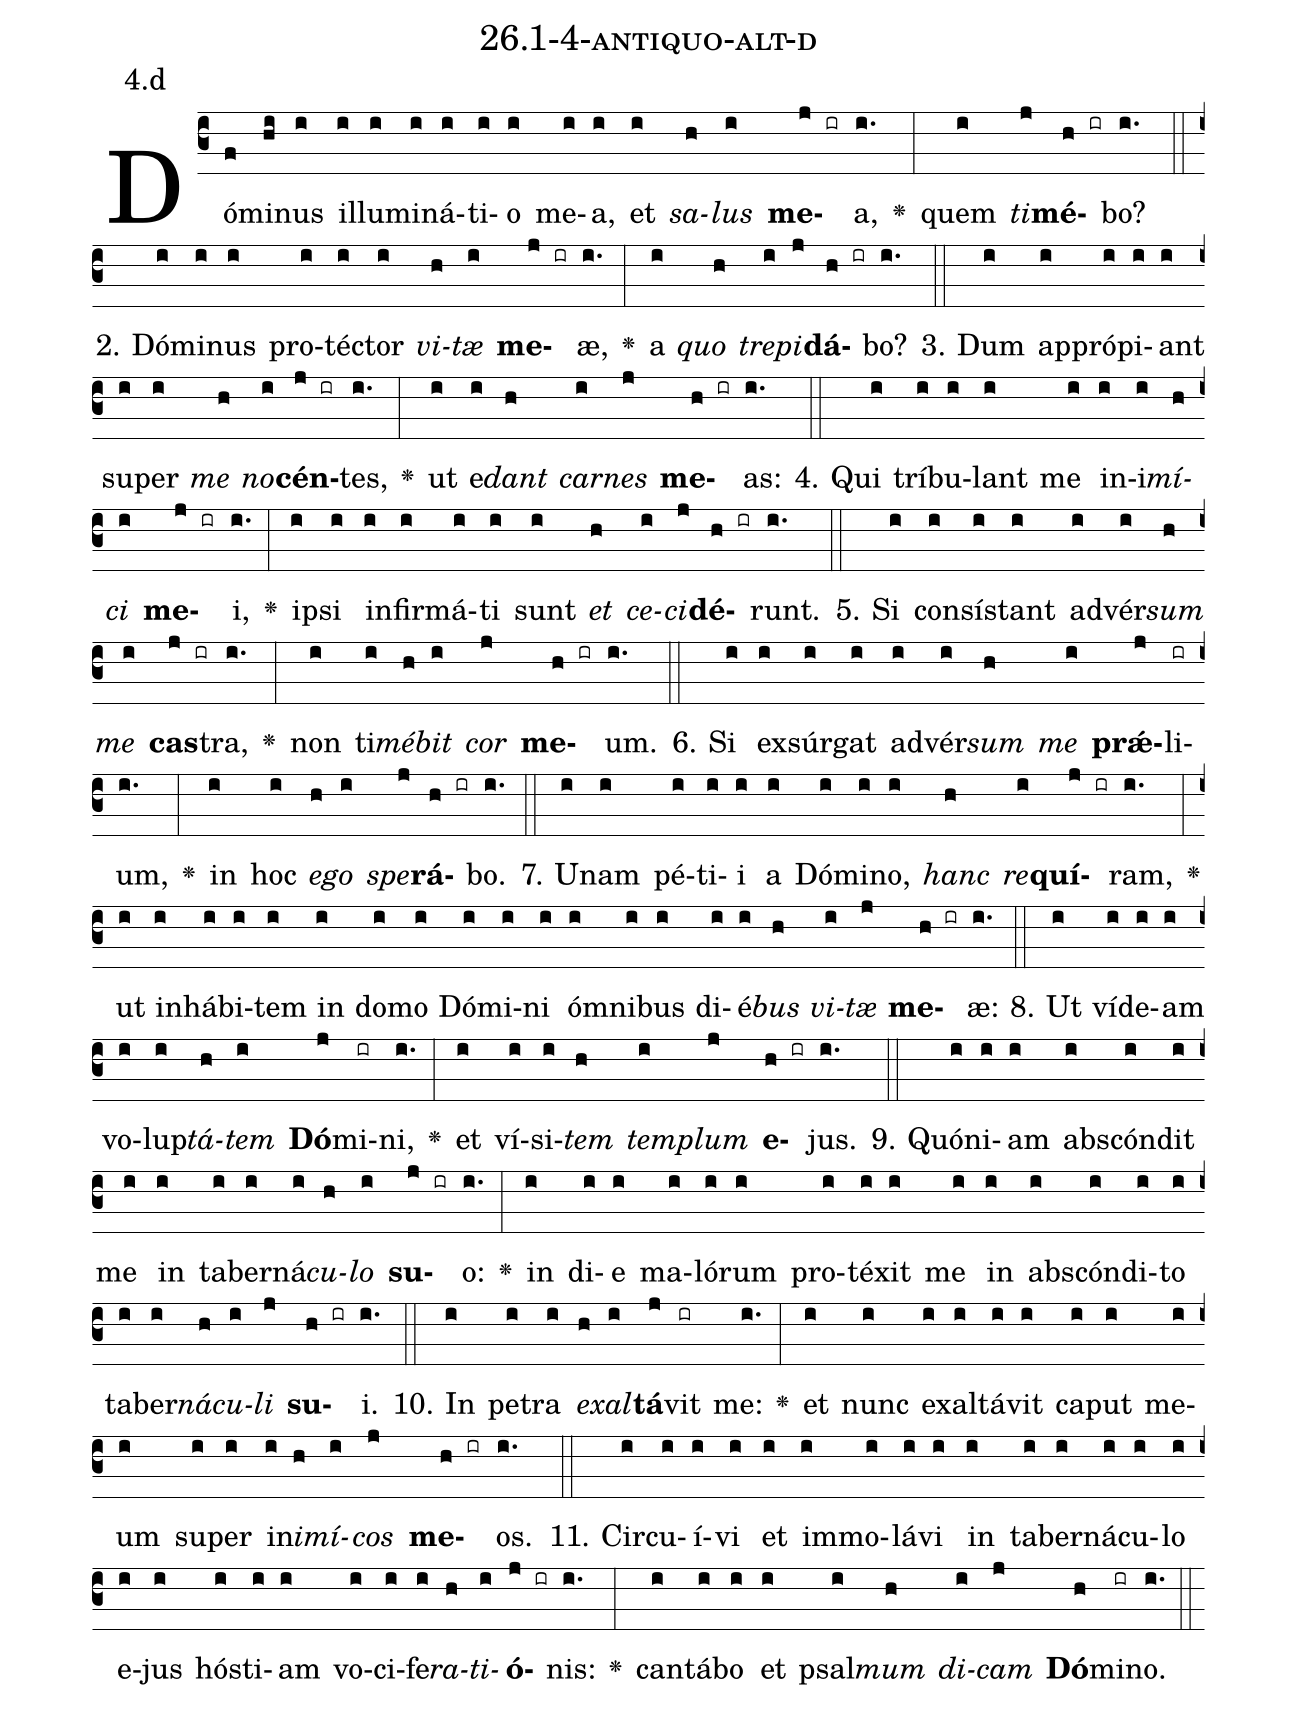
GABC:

name: 26.1-4-antiquo-alt-d;
annotation: 4.d;
%%
(c3)Dó(f)mi(hi)nus(i) il(i)lu(i)mi(i)ná(i)ti(i)o(i) me(i)a,(i) et(i) <i>sa</i>(h)<i>lus</i>(i) <b>me</b>(j ir)a,(i.) <v>\greheightstar</v>(:) quem(i) <i>ti</i>(j)<b>mé</b>(h ir)bo?(i.) (::)
2. Dó(i)mi(i)nus(i) pro(i)téc(i)tor(i) <i>vi</i>(h)<i>tæ</i>(i) <b>me</b>(j ir)æ,(i.) <v>\greheightstar</v>(:) a(i) <i>quo</i>(h) <i>tre</i>(i)<i>pi</i>(j)<b>dá</b>(h ir)bo?(i.) (::)
3. Dum(i) ap(i)pró(i)pi(i)ant(i) su(i)per(i) <i>me</i>(h) <i>no</i>(i)<b>cén</b>(j ir)tes,(i.) <v>\greheightstar</v>(:) ut(i) e(i)<i>dant</i>(h) <i>car</i>(i)<i>nes</i>(j) <b>me</b>(h ir)as:(i.) (::)
4. Qui(i) trí(i)bu(i)lant(i) me(i) in(i)i(i)<i>mí</i>(h)<i>ci</i>(i) <b>me</b>(j ir)i,(i.) <v>\greheightstar</v>(:) ip(i)si(i) in(i)fir(i)má(i)ti(i) sunt(i) <i>et</i>(h) <i>ce</i>(i)<i>ci</i>(j)<b>dé</b>(h ir)runt.(i.) (::)
5. Si(i) con(i)sís(i)tant(i) ad(i)vér(i)<i>sum</i>(h) <i>me</i>(i) <b>cas</b>(j ir)tra,(i.) <v>\greheightstar</v>(:) non(i) ti(i)<i>mé</i>(h)<i>bit</i>(i) <i>cor</i>(j) <b>me</b>(h ir)um.(i.) (::)
6. Si(i) ex(i)súr(i)gat(i) ad(i)vér(i)<i>sum</i>(h) <i>me</i>(i) <b>prǽ</b>(j)li(ir)um,(i.) <v>\greheightstar</v>(:) in(i) hoc(i) <i>e</i>(h)<i>go</i>(i) <i>spe</i>(j)<b>rá</b>(h ir)bo.(i.) (::)
7. U(i)nam(i) pé(i)ti(i)i(i) a(i) Dó(i)mi(i)no,(i) <i>hanc</i>(h) <i>re</i>(i)<b>quí</b>(j ir)ram,(i.) <v>\greheightstar</v>(:) ut(i) in(i)há(i)bi(i)tem(i) in(i) do(i)mo(i) Dó(i)mi(i)ni(i) óm(i)ni(i)bus(i) di(i)é(i)<i>bus</i>(h) <i>vi</i>(i)<i>tæ</i>(j) <b>me</b>(h ir)æ:(i.) (::)
8. Ut(i) ví(i)de(i)am(i) vo(i)lup(i)<i>tá</i>(h)<i>tem</i>(i) <b>Dó</b>(j)mi(ir)ni,(i.) <v>\greheightstar</v>(:) et(i) ví(i)si(i)<i>tem</i>(h) <i>tem</i>(i)<i>plum</i>(j) <b>e</b>(h ir)jus.(i.) (::)
9. Quón(i)i(i)am(i) abs(i)cón(i)dit(i) me(i) in(i) ta(i)ber(i)ná(i)<i>cu</i>(h)<i>lo</i>(i) <b>su</b>(j ir)o:(i.) <v>\greheightstar</v>(:) in(i) di(i)e(i) ma(i)ló(i)rum(i) pro(i)té(i)xit(i) me(i) in(i) abs(i)cón(i)di(i)to(i) ta(i)ber(i)<i>ná</i>(h)<i>cu</i>(i)<i>li</i>(j) <b>su</b>(h ir)i.(i.) (::)
10. In(i) pe(i)tra(i) <i>ex</i>(h)<i>al</i>(i)<b>tá</b>(j)vit(ir) me:(i.) <v>\greheightstar</v>(:) et(i) nunc(i) ex(i)al(i)tá(i)vit(i) ca(i)put(i) me(i)um(i) su(i)per(i) in(i)<i>i</i>(h)<i>mí</i>(i)<i>cos</i>(j) <b>me</b>(h ir)os.(i.) (::)
11. Cir(i)cu(i)í(i)vi(i) et(i) im(i)mo(i)lá(i)vi(i) in(i) ta(i)ber(i)ná(i)cu(i)lo(i) e(i)jus(i) hós(i)ti(i)am(i) vo(i)ci(i)fe(i)<i>ra</i>(h)<i>ti</i>(i)<b>ó</b>(j ir)nis:(i.) <v>\greheightstar</v>(:) can(i)tá(i)bo(i) et(i) psal(i)<i>mum</i>(h) <i>di</i>(i)<i>cam</i>(j) <b>Dó</b>(h)mi(ir)no.(i.) (::)
